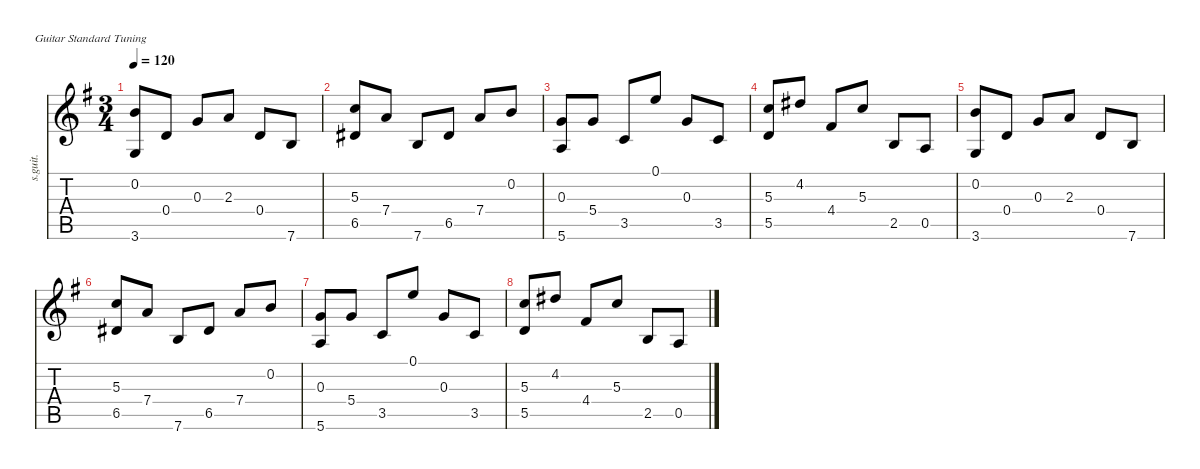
\defaultSystemsLayout 4
\hideDynamics
\bracketExtendMode nobrackets
\track ("Steel Guitar" "s.guit.") {instrument acousticguitarsteel}
\staff {score tabs}
\tuning (E4 B3 G3 D3 A2 E2)
\ts (3 4)
\beaming (8 2 2 2)
\tempo 120
\clef g2
\ks g
(3.6{acc forcenatural} 0.2{acc forcenatural}).8{dy mf instrument acousticguitarsteel beam Up} 0.4{acc forcenatural}.8{beam Up} 0.3{acc forcenatural}.8{beam Up} 2.3{acc forcenatural}.8{beam Up} 0.4{acc forcenatural}.8{beam Up} 7.6{acc forcenatural}.8{beam Up} |
(6.5{acc #} 5.3{acc forcenatural}).8{beam Up} 7.4{acc forcenatural}.8{beam Up} 7.6{acc forcenatural}.8{beam Up} 6.5{acc #}.8{beam Up} 7.4{acc forcenatural}.8{beam Up} 0.2{acc forcenatural}.8{beam Up} |
(0.3{acc forcenatural} 5.6{acc forcenatural}).8{beam Up} 5.4{acc forcenatural}.8{beam Up} 3.5{acc forcenatural}.8{beam Up} 0.1{acc forcenatural}.8{beam Up} 0.3{acc forcenatural}.8{beam Up} 3.5{acc forcenatural}.8{beam Up} |
(5.5{acc forcenatural} 5.3{acc forcenatural}).8{beam Up} 4.2{acc #}.8{beam Up} 4.4{acc #}.8{beam Up} 5.3{acc forcenatural}.8{beam Up} 2.5{acc forcenatural}.8{beam Up} 0.5{acc forcenatural}.8{beam Up} |
(3.6{acc forcenatural} 0.2{acc forcenatural}).8{beam Up} 0.4{acc forcenatural}.8{beam Up} 0.3{acc forcenatural}.8{beam Up} 2.3{acc forcenatural}.8{beam Up} 0.4{acc forcenatural}.8{beam Up} 7.6{acc forcenatural}.8{beam Up} |
(6.5{acc #} 5.3{acc forcenatural}).8{beam Up} 7.4{acc forcenatural}.8{beam Up} 7.6{acc forcenatural}.8{beam Up} 6.5{acc #}.8{beam Up} 7.4{acc forcenatural}.8{beam Up} 0.2{acc forcenatural}.8{beam Up} |
(0.3{acc forcenatural} 5.6{acc forcenatural}).8{beam Up} 5.4{acc forcenatural}.8{beam Up} 3.5{acc forcenatural}.8{beam Up} 0.1{acc forcenatural}.8{beam Up} 0.3{acc forcenatural}.8{beam Up} 3.5{acc forcenatural}.8{beam Up} |
(5.5{acc forcenatural} 5.3{acc forcenatural}).8{beam Up} 4.2{acc #}.8{beam Up} 4.4{acc #}.8{beam Up} 5.3{acc forcenatural}.8{beam Up} 2.5{acc forcenatural}.8{beam Up} 0.5{acc forcenatural}.8{beam Up}
